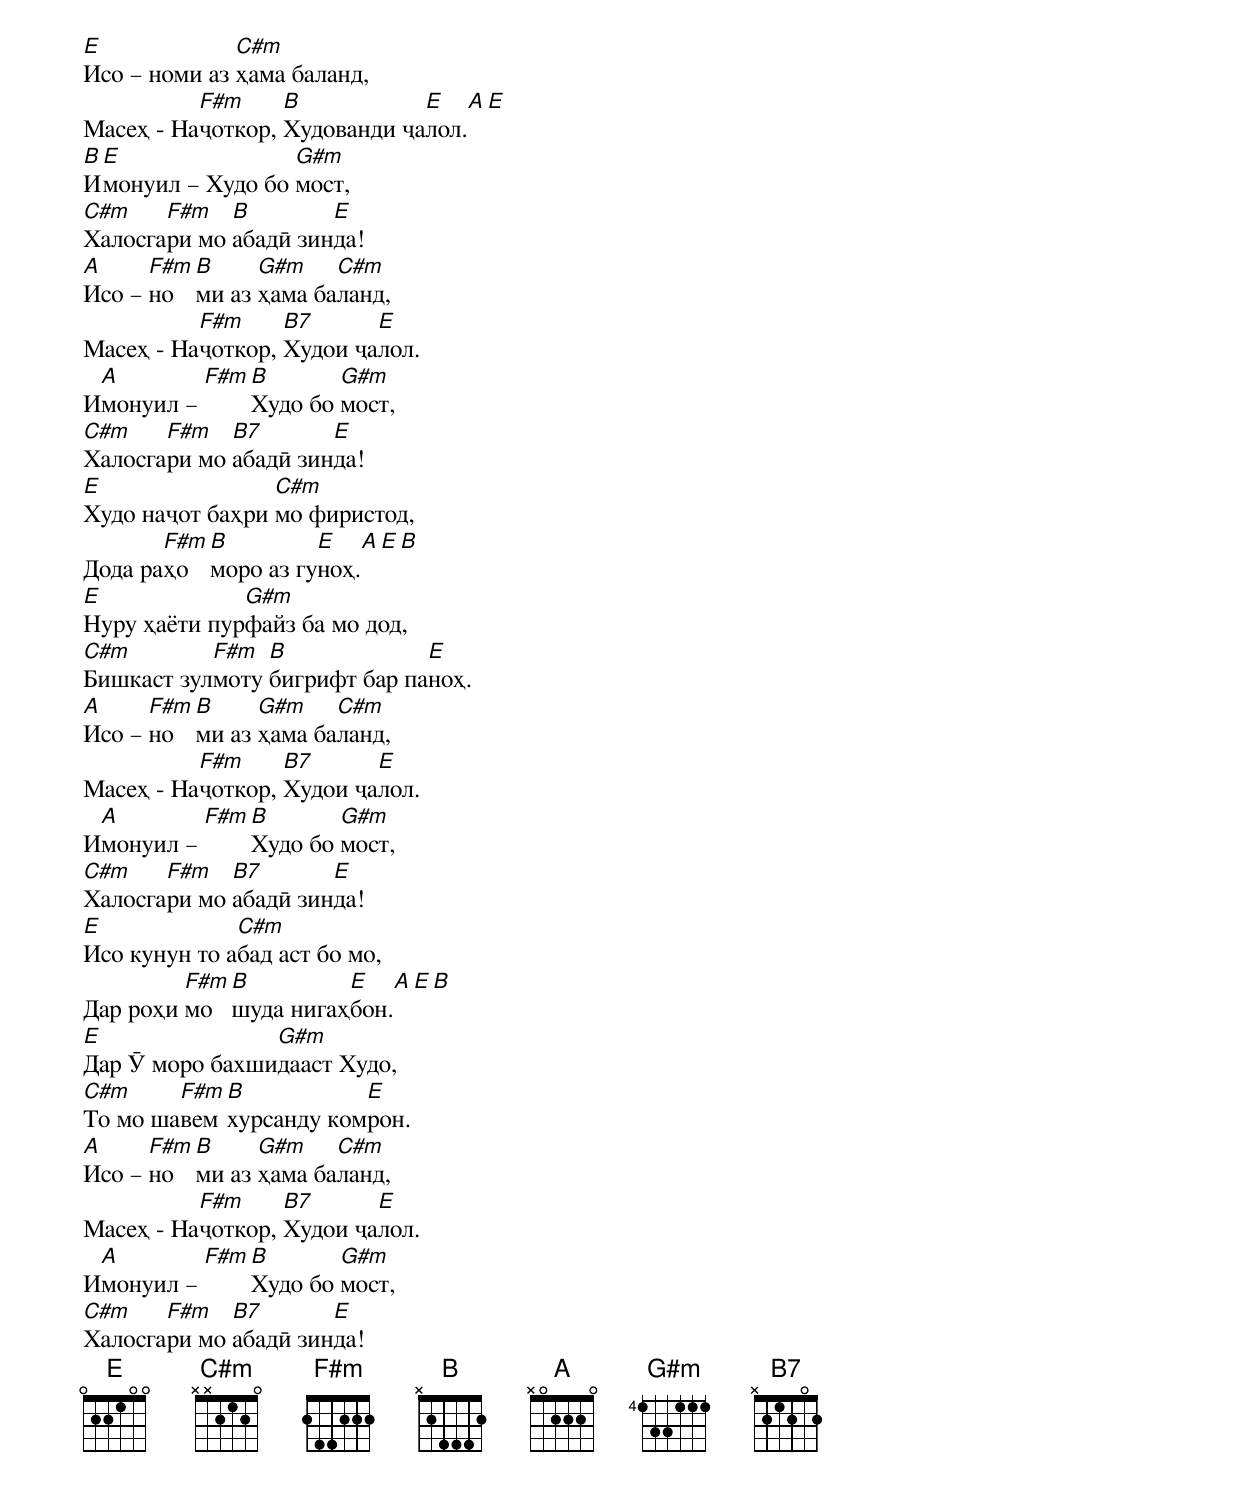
[E]Исо – номи аз [C#m]ҳама баланд,
Масеҳ - На[F#m]ҷоткор, [B]Худованди ҷа[E]лол.[A][E]
[B]И[E]монуил – Худо бо [G#m]мост,
[C#m]Халосга[F#m]ри мо [B]абадӣ зин[E]да!
[A]Исо – [F#m]но[B]ми аз [G#m]ҳама ба[C#m]ланд,
Масеҳ - На[F#m]ҷоткор, [B7]Худои ҷа[E]лол.
И[A]монуил – [F#m][B]Худо бо [G#m]мост,
[C#m]Халосга[F#m]ри мо [B7]абадӣ зин[E]да!
[E]Худо наҷот баҳри [C#m]мо фиристод,
Дода ра[F#m]ҳо [B]моро аз гу[E]ноҳ.[A][E][B]
[E]Нуру ҳаёти пур[G#m]файз ба мо дод,
[C#m]Бишкаст зул[F#m]моту [B]бигрифт бар па[E]ноҳ.
[A]Исо – [F#m]но[B]ми аз [G#m]ҳама ба[C#m]ланд,
Масеҳ - На[F#m]ҷоткор, [B7]Худои ҷа[E]лол.
И[A]монуил – [F#m][B]Худо бо [G#m]мост,
[C#m]Халосга[F#m]ри мо [B7]абадӣ зин[E]да!
[E]Исо кунун то а[C#m]бад аст бо мо,
Дар роҳи [F#m]мо [B]шуда нигаҳ[E]бон.[A][E][B]
[E]Дар Ӯ моро бахши[G#m]дааст Худо,
[C#m]То мо ша[F#m]вем [B]хурсанду ком[E]рон.
[A]Исо – [F#m]но[B]ми аз [G#m]ҳама ба[C#m]ланд,
Масеҳ - На[F#m]ҷоткор, [B7]Худои ҷа[E]лол.
И[A]монуил – [F#m][B]Худо бо [G#m]мост,
[C#m]Халосга[F#m]ри мо [B7]абадӣ зин[E]да!
